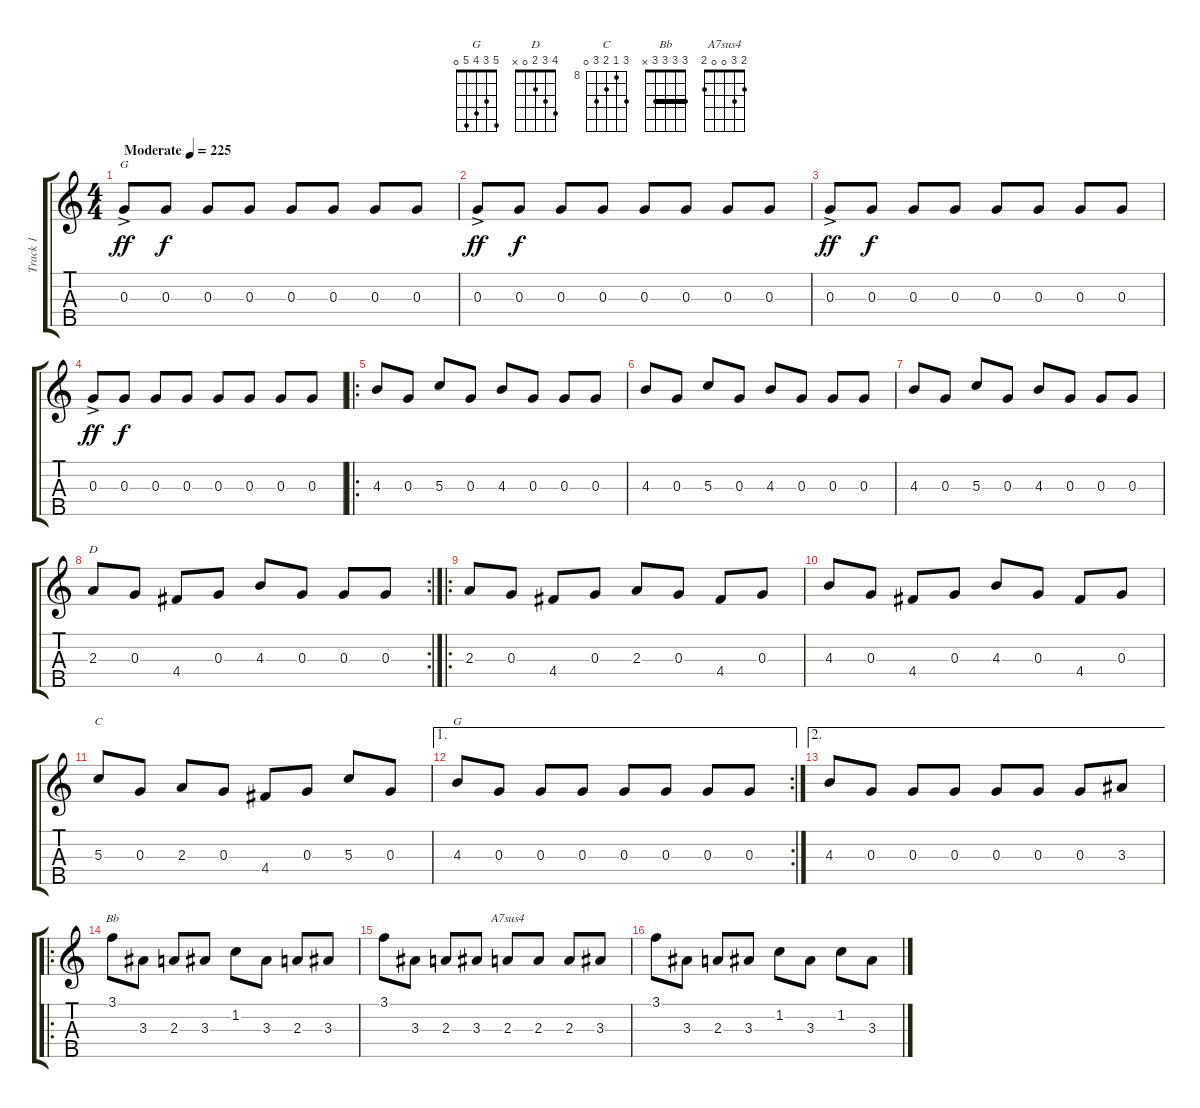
\track ("Track 1" "Track 1") {instrument banjo}
\staff {score tabs}
\tuning (D4 B3 G3 D3 G4) {hide}
\displaytranspose 12
\chord ("G" 0 0 0 0 0)
\chord ("D" 4 3 2 0 x)
\chord ("C" 10 8 9 10 0) {firstfret 8}
\chord ("G" 5 3 4 5 0)
\chord ("Bb" 3 3 3 3 x) {barre 3}
\chord ("A7sus4" 2 3 0 0 2)
\ts (4 4)
\tempo (225 "Moderate")
\clef g2
\ks c
0.3{ac}.8{ch "G" dy ff instrument banjo} 0.3.8{dy f} 0.3.8 0.3.8 0.3.8 0.3.8 0.3.8 0.3.8 |
0.3{ac}.8{dy ff} 0.3.8{dy f} 0.3.8 0.3.8 0.3.8 0.3.8 0.3.8 0.3.8 |
0.3{ac}.8{dy ff} 0.3.8{dy f} 0.3.8 0.3.8 0.3.8 0.3.8 0.3.8 0.3.8 |
0.3{ac}.8{dy ff} 0.3.8{dy f} 0.3.8 0.3.8 0.3.8 0.3.8 0.3.8 0.3.8 |
\ro
4.3.8 0.3.8 5.3.8 0.3.8 4.3.8 0.3.8 0.3.8 0.3.8 |
4.3.8 0.3.8 5.3.8 0.3.8 4.3.8 0.3.8 0.3.8 0.3.8 |
4.3.8 0.3.8 5.3.8 0.3.8 4.3.8 0.3.8 0.3.8 0.3.8 |
\rc 2
2.3.8{ch "D"} 0.3.8 4.4.8 0.3.8 4.3.8 0.3.8 0.3.8 0.3.8 |
\ro
2.3.8 0.3.8 4.4.8 0.3.8 2.3.8 0.3.8 4.4.8 0.3.8 |
4.3.8 0.3.8 4.4.8 0.3.8 4.3.8 0.3.8 4.4.8 0.3.8 |
5.3.8{ch "C"} 0.3.8 2.3.8 0.3.8 4.4.8 0.3.8 5.3.8 0.3.8 |
\ae 1
\rc 2
4.3.8{ch "G"} 0.3.8 0.3.8 0.3.8 0.3.8 0.3.8 0.3.8 0.3.8 |
\ae 2
4.3.8 0.3.8 0.3.8 0.3.8 0.3.8 0.3.8 0.3.8 3.3.8 |
\ro
3.1.8{ch "Bb"} 3.3.8 2.3.8 3.3.8 1.2.8 3.3.8 2.3.8 3.3.8 |
3.1.8 3.3.8 2.3.8 3.3.8 2.3.8{ch "A7sus4"} 2.3.8 2.3.8 3.3.8 |
3.1.8 3.3.8 2.3.8 3.3.8 1.2.8 3.3.8 1.2.8 3.3.8
